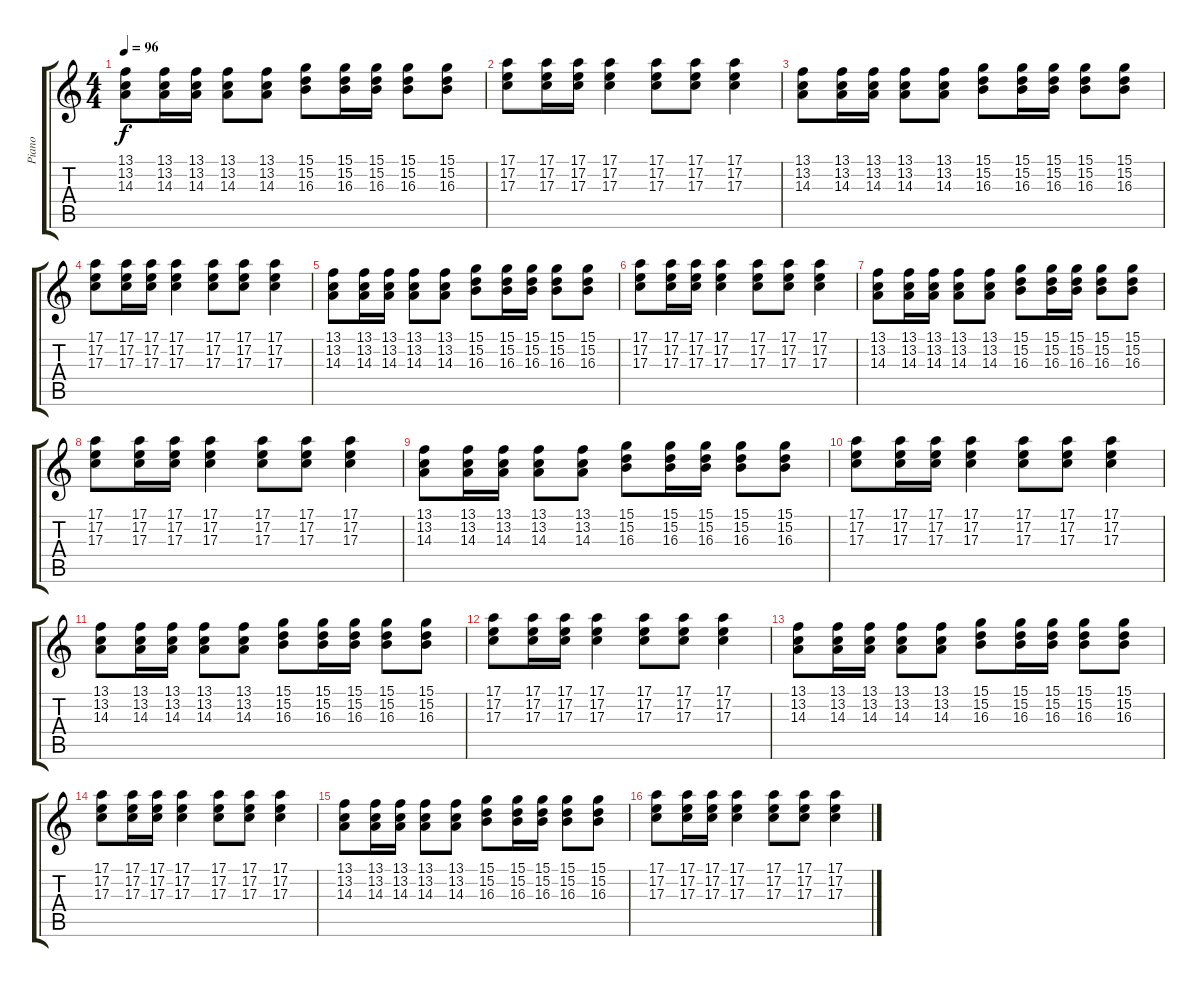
\track ("Piano" "Piano") {instrument electricpiano1}
\staff {score tabs}
\tuning (E4 B3 G3 D3 A2 E2) {hide}
\ts (4 4)
\tempo 96
\clef g2
\ks c
(13.1 13.2 14.3).8{dy f} (13.1 13.2 14.3).16 (13.1 13.2 14.3).16 (13.1 13.2 14.3).8 (13.1 13.2 14.3).8 (15.1 15.2 16.3).8 (15.1 15.2 16.3).16 (15.1 15.2 16.3).16 (15.1 15.2 16.3).8 (15.1 15.2 16.3).8 |
(17.1 17.2 17.3).8 (17.1 17.2 17.3).16 (17.1 17.2 17.3).16 (17.1 17.2 17.3).4 (17.1 17.2 17.3).8 (17.1 17.2 17.3).8 (17.1 17.2 17.3).4 |
(13.1 13.2 14.3).8 (13.1 13.2 14.3).16 (13.1 13.2 14.3).16 (13.1 13.2 14.3).8 (13.1 13.2 14.3).8 (15.1 15.2 16.3).8 (15.1 15.2 16.3).16 (15.1 15.2 16.3).16 (15.1 15.2 16.3).8 (15.1 15.2 16.3).8 |
(17.1 17.2 17.3).8 (17.1 17.2 17.3).16 (17.1 17.2 17.3).16 (17.1 17.2 17.3).4 (17.1 17.2 17.3).8 (17.1 17.2 17.3).8 (17.1 17.2 17.3).4 |
(13.1 13.2 14.3).8 (13.1 13.2 14.3).16 (13.1 13.2 14.3).16 (13.1 13.2 14.3).8 (13.1 13.2 14.3).8 (15.1 15.2 16.3).8 (15.1 15.2 16.3).16 (15.1 15.2 16.3).16 (15.1 15.2 16.3).8 (15.1 15.2 16.3).8 |
(17.1 17.2 17.3).8 (17.1 17.2 17.3).16 (17.1 17.2 17.3).16 (17.1 17.2 17.3).4 (17.1 17.2 17.3).8 (17.1 17.2 17.3).8 (17.1 17.2 17.3).4 |
(13.1 13.2 14.3).8 (13.1 13.2 14.3).16 (13.1 13.2 14.3).16 (13.1 13.2 14.3).8 (13.1 13.2 14.3).8 (15.1 15.2 16.3).8 (15.1 15.2 16.3).16 (15.1 15.2 16.3).16 (15.1 15.2 16.3).8 (15.1 15.2 16.3).8 |
(17.1 17.2 17.3).8 (17.1 17.2 17.3).16 (17.1 17.2 17.3).16 (17.1 17.2 17.3).4 (17.1 17.2 17.3).8 (17.1 17.2 17.3).8 (17.1 17.2 17.3).4 |
(13.1 13.2 14.3).8 (13.1 13.2 14.3).16 (13.1 13.2 14.3).16 (13.1 13.2 14.3).8 (13.1 13.2 14.3).8 (15.1 15.2 16.3).8 (15.1 15.2 16.3).16 (15.1 15.2 16.3).16 (15.1 15.2 16.3).8 (15.1 15.2 16.3).8 |
(17.1 17.2 17.3).8 (17.1 17.2 17.3).16 (17.1 17.2 17.3).16 (17.1 17.2 17.3).4 (17.1 17.2 17.3).8 (17.1 17.2 17.3).8 (17.1 17.2 17.3).4 |
(13.1 13.2 14.3).8 (13.1 13.2 14.3).16 (13.1 13.2 14.3).16 (13.1 13.2 14.3).8 (13.1 13.2 14.3).8 (15.1 15.2 16.3).8 (15.1 15.2 16.3).16 (15.1 15.2 16.3).16 (15.1 15.2 16.3).8 (15.1 15.2 16.3).8 |
(17.1 17.2 17.3).8 (17.1 17.2 17.3).16 (17.1 17.2 17.3).16 (17.1 17.2 17.3).4 (17.1 17.2 17.3).8 (17.1 17.2 17.3).8 (17.1 17.2 17.3).4 |
(13.1 13.2 14.3).8 (13.1 13.2 14.3).16 (13.1 13.2 14.3).16 (13.1 13.2 14.3).8 (13.1 13.2 14.3).8 (15.1 15.2 16.3).8 (15.1 15.2 16.3).16 (15.1 15.2 16.3).16 (15.1 15.2 16.3).8 (15.1 15.2 16.3).8 |
(17.1 17.2 17.3).8 (17.1 17.2 17.3).16 (17.1 17.2 17.3).16 (17.1 17.2 17.3).4 (17.1 17.2 17.3).8 (17.1 17.2 17.3).8 (17.1 17.2 17.3).4 |
(13.1 13.2 14.3).8 (13.1 13.2 14.3).16 (13.1 13.2 14.3).16 (13.1 13.2 14.3).8 (13.1 13.2 14.3).8 (15.1 15.2 16.3).8 (15.1 15.2 16.3).16 (15.1 15.2 16.3).16 (15.1 15.2 16.3).8 (15.1 15.2 16.3).8 |
(17.1 17.2 17.3).8 (17.1 17.2 17.3).16 (17.1 17.2 17.3).16 (17.1 17.2 17.3).4 (17.1 17.2 17.3).8 (17.1 17.2 17.3).8 (17.1 17.2 17.3).4
